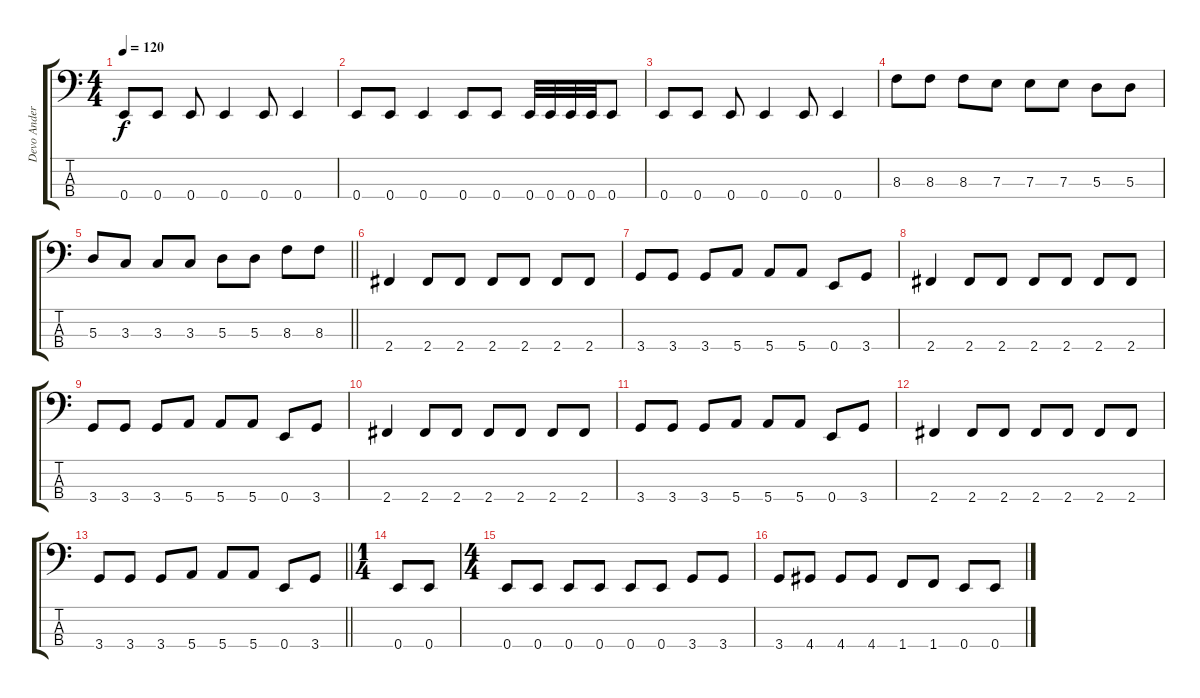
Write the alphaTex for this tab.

\track ("Devo Andersson" "Devo Ander") {instrument electricbasspick}
\staff {score tabs}
\tuning (G2 D2 A1 E1) {hide}
\ts (4 4)
\tempo 120
\clef f4
\ks c
0.4.8{dy f} 0.4.8 0.4.8 0.4.4 0.4.8 0.4.4 |
0.4.8 0.4.8 0.4.4 0.4.8 0.4.8 0.4.32 0.4.32 0.4.32 0.4.32 0.4.8 |
0.4.8 0.4.8 0.4.8 0.4.4 0.4.8 0.4.4 |
8.3.8 8.3.8 8.3.8 7.3.8 7.3.8 7.3.8 5.3.8 5.3.8 |
\barLineRight lightlight
5.3.8 3.3.8 3.3.8 3.3.8 5.3.8 5.3.8 8.3.8 8.3.8 |
2.4.4 2.4.8 2.4.8 2.4.8 2.4.8 2.4.8 2.4.8 |
3.4.8 3.4.8 3.4.8 5.4.8 5.4.8 5.4.8 0.4.8 3.4.8 |
2.4.4 2.4.8 2.4.8 2.4.8 2.4.8 2.4.8 2.4.8 |
3.4.8 3.4.8 3.4.8 5.4.8 5.4.8 5.4.8 0.4.8 3.4.8 |
2.4.4 2.4.8 2.4.8 2.4.8 2.4.8 2.4.8 2.4.8 |
3.4.8 3.4.8 3.4.8 5.4.8 5.4.8 5.4.8 0.4.8 3.4.8 |
2.4.4 2.4.8 2.4.8 2.4.8 2.4.8 2.4.8 2.4.8 |
\barLineRight lightlight
3.4.8 3.4.8 3.4.8 5.4.8 5.4.8 5.4.8 0.4.8 3.4.8 |
\ts (1 4)
0.4.8 0.4.8 |
\ts (4 4)
0.4.8 0.4.8 0.4.8 0.4.8 0.4.8 0.4.8 3.4.8 3.4.8 |
3.4.8 4.4.8 4.4.8 4.4.8 1.4.8 1.4.8 0.4.8 0.4.8
